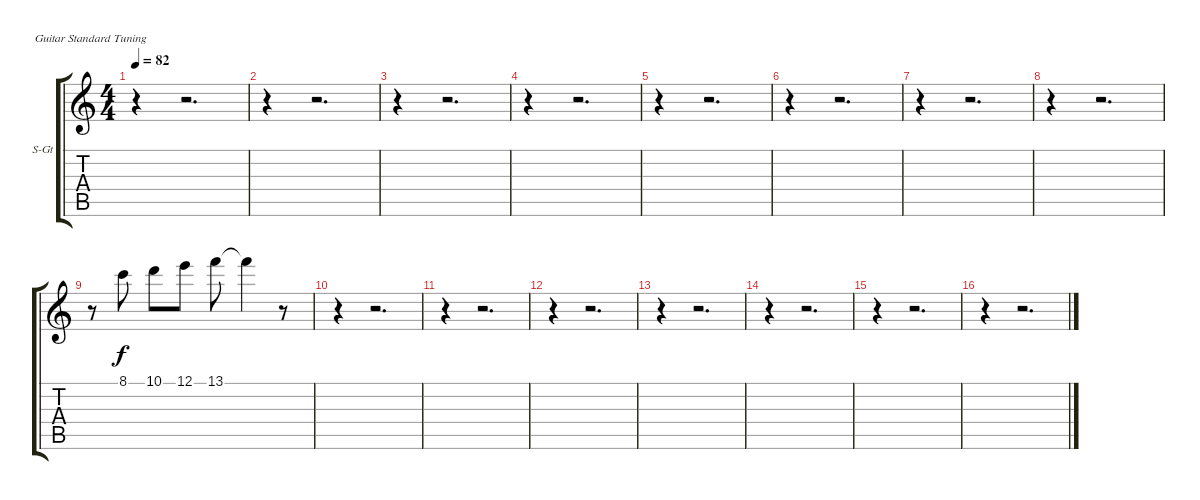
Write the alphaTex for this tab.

\bracketExtendMode groupsimilarinstruments
\firstSystemTrackNameOrientation horizontal
\otherSystemsTrackNameOrientation horizontal
\track ("和声" "S-Gt") {instrument lead3calliope}
\staff {score tabs}
\tuning (E4 B3 G3 D3 A2 E2)
\displaytranspose 12
\ts (4 4)
\tempo 82
\clef g2
\ks c
r.4{dy f} r.2{d} |
r.4 r.2{d} |
r.4 r.2{d} |
r.4 r.2{d} |
r.4 r.2{d} |
r.4 r.2{d} |
r.4 r.2{d} |
r.4 r.2{d} |
r.8 8.1.8 10.1.8 12.1.8 13.1.8 13.1{t}.4 r.8 |
r.4 r.2{d} |
r.4 r.2{d} |
r.4 r.2{d} |
r.4 r.2{d} |
r.4 r.2{d} |
r.4 r.2{d} |
r.4 r.2{d}
